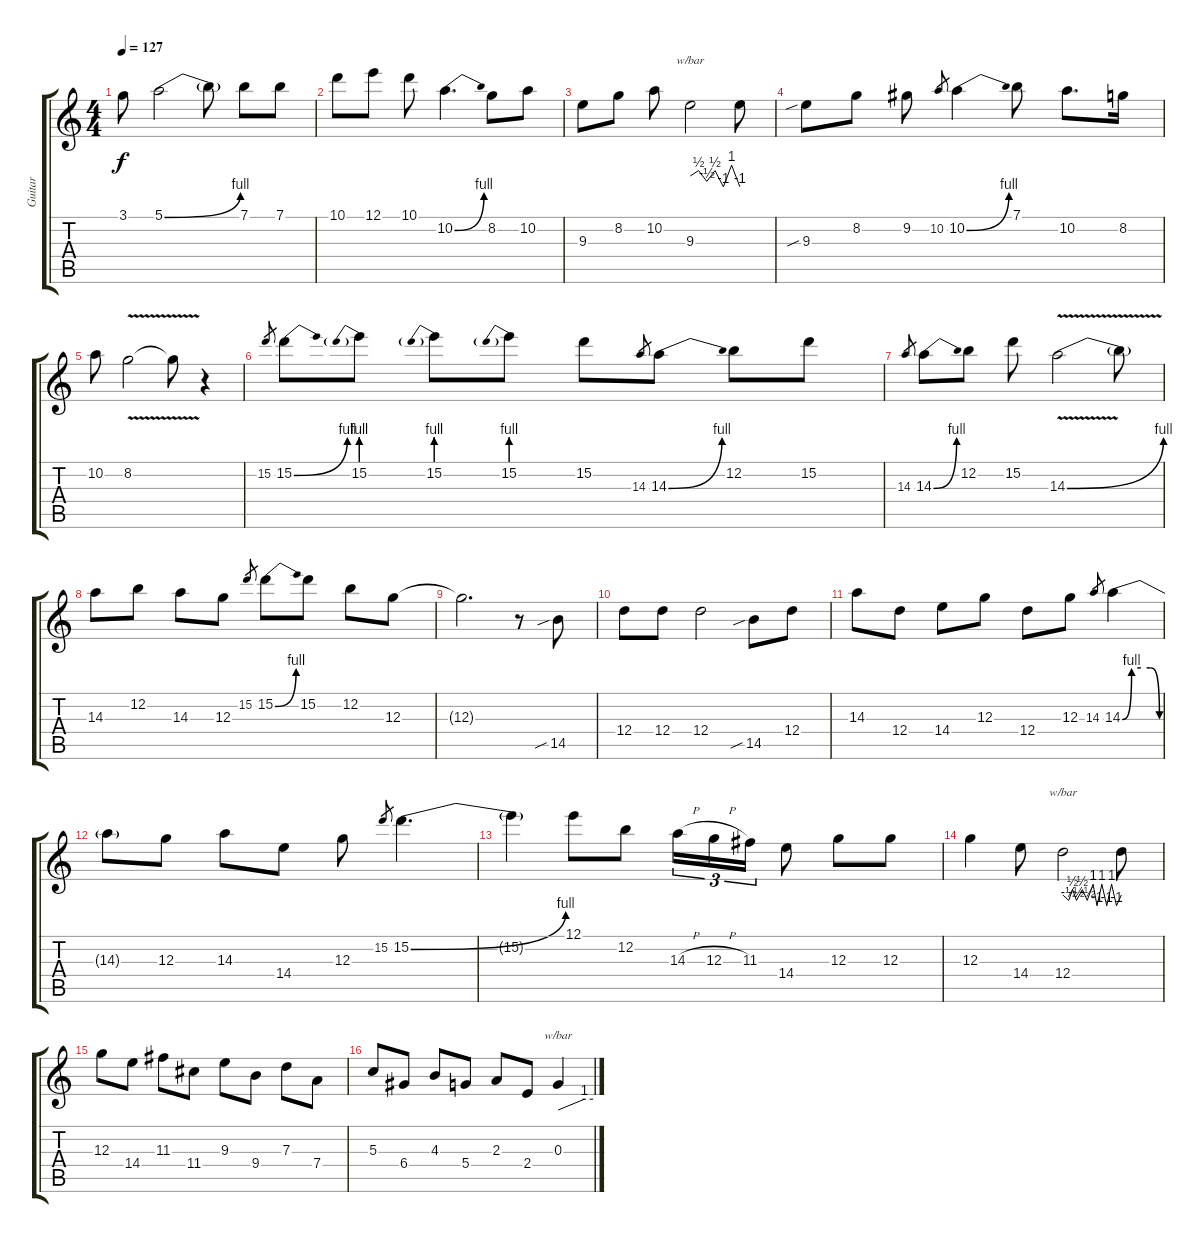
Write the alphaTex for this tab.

\track ("Guitar" "Guitar") {instrument distortionguitar}
\staff {score tabs}
\tuning (E4 B3 G3 D3 A2 E2) {hide}
\ts (4 4)
\tempo 127
\clef g2
\ks c
3.1.8{dy f} 5.1{be (bend 0 0 60 4)}.2 5.1{t}.8 7.1.8 7.1.8 |
10.1.8 12.1.8 10.1.8 10.2{be (bend 0 0 60 4)}.4{d} 8.2.8 10.2.8 |
9.3.8 8.2.8 10.2.8 9.3.2{tbe (custom default 0 0 10 2 20 -2 30 2 40 -4 50 4 60 -4)} 9.3{t}.8 |
9.3{sib}.8 8.2.8 9.2.8 10.2.8{gr} 10.2{be (bend 0 0 60 4)}.4 7.1.8 10.2.8{d} 8.2.16 |
10.2.8 8.2{v}.2 8.2{t}.8 r.4 |
15.2.8{gr} 15.2{be (bend 0 0 60 4)}.8 15.2{be (prebend 0 4 60 4)}.8 15.2{be (prebend 0 4 60 4)}.8 15.2{be (prebend 0 4 60 4)}.8 15.2.8 14.3.8{gr} 14.3{be (bend 0 0 60 4)}.8 12.2.8 15.2.8 |
14.3.8{gr} 14.3{be (bend 0 0 60 4)}.8 12.2.8 15.2.8 14.3{be (bend 0 0 60 4) v}.2 14.3{t}.8 |
14.3.8 12.2.8 14.3.8 12.3.8 15.2.8{gr} 15.2{be (bend 0 0 60 4)}.8 15.2.8 12.2.8 12.3.8 |
12.3{t}.2{d} r.8 14.5{sib}.8 |
12.4.8 12.4.8 12.4.2 14.5{sib}.8 12.4.8 |
14.3.8 12.4.8 14.4.8 12.3.8 12.4.8 12.3.8 14.3.8{gr} 14.3{be (custom 0 0 15 4 30 4 45 4 60 0)}.4 |
14.3{t}.8 12.3.8 14.3.8 14.4.8 12.3.8 15.2.8{gr} 15.2{be (bend 0 0 60 4)}.4{d} |
15.2{t}.4 12.1.8 12.2.8 14.3{h}.16{tu (3 2)} 12.3{h}.16{tu (3 2)} 11.3.16{tu (3 2)} 14.4.8 12.3.8 12.3.8 |
12.3.4 14.4.8 12.4.2{tbe (custom default 0 0 6 -2 10 2 14 -2 20 2 25 -2 31 4 35 -4 40 4 45 -4 50 4 55 -4 60 0)} 12.4{t}.8 |
12.3.8 14.4.8 11.3.8 11.4.8 9.3.8 9.4.8 7.3.8 7.4.8 |
5.3.8 6.4.8 4.3.8 5.4.8 2.3.8 2.4.8 0.3.4{tbe (custom default 0 0 45 4 60 4)}
